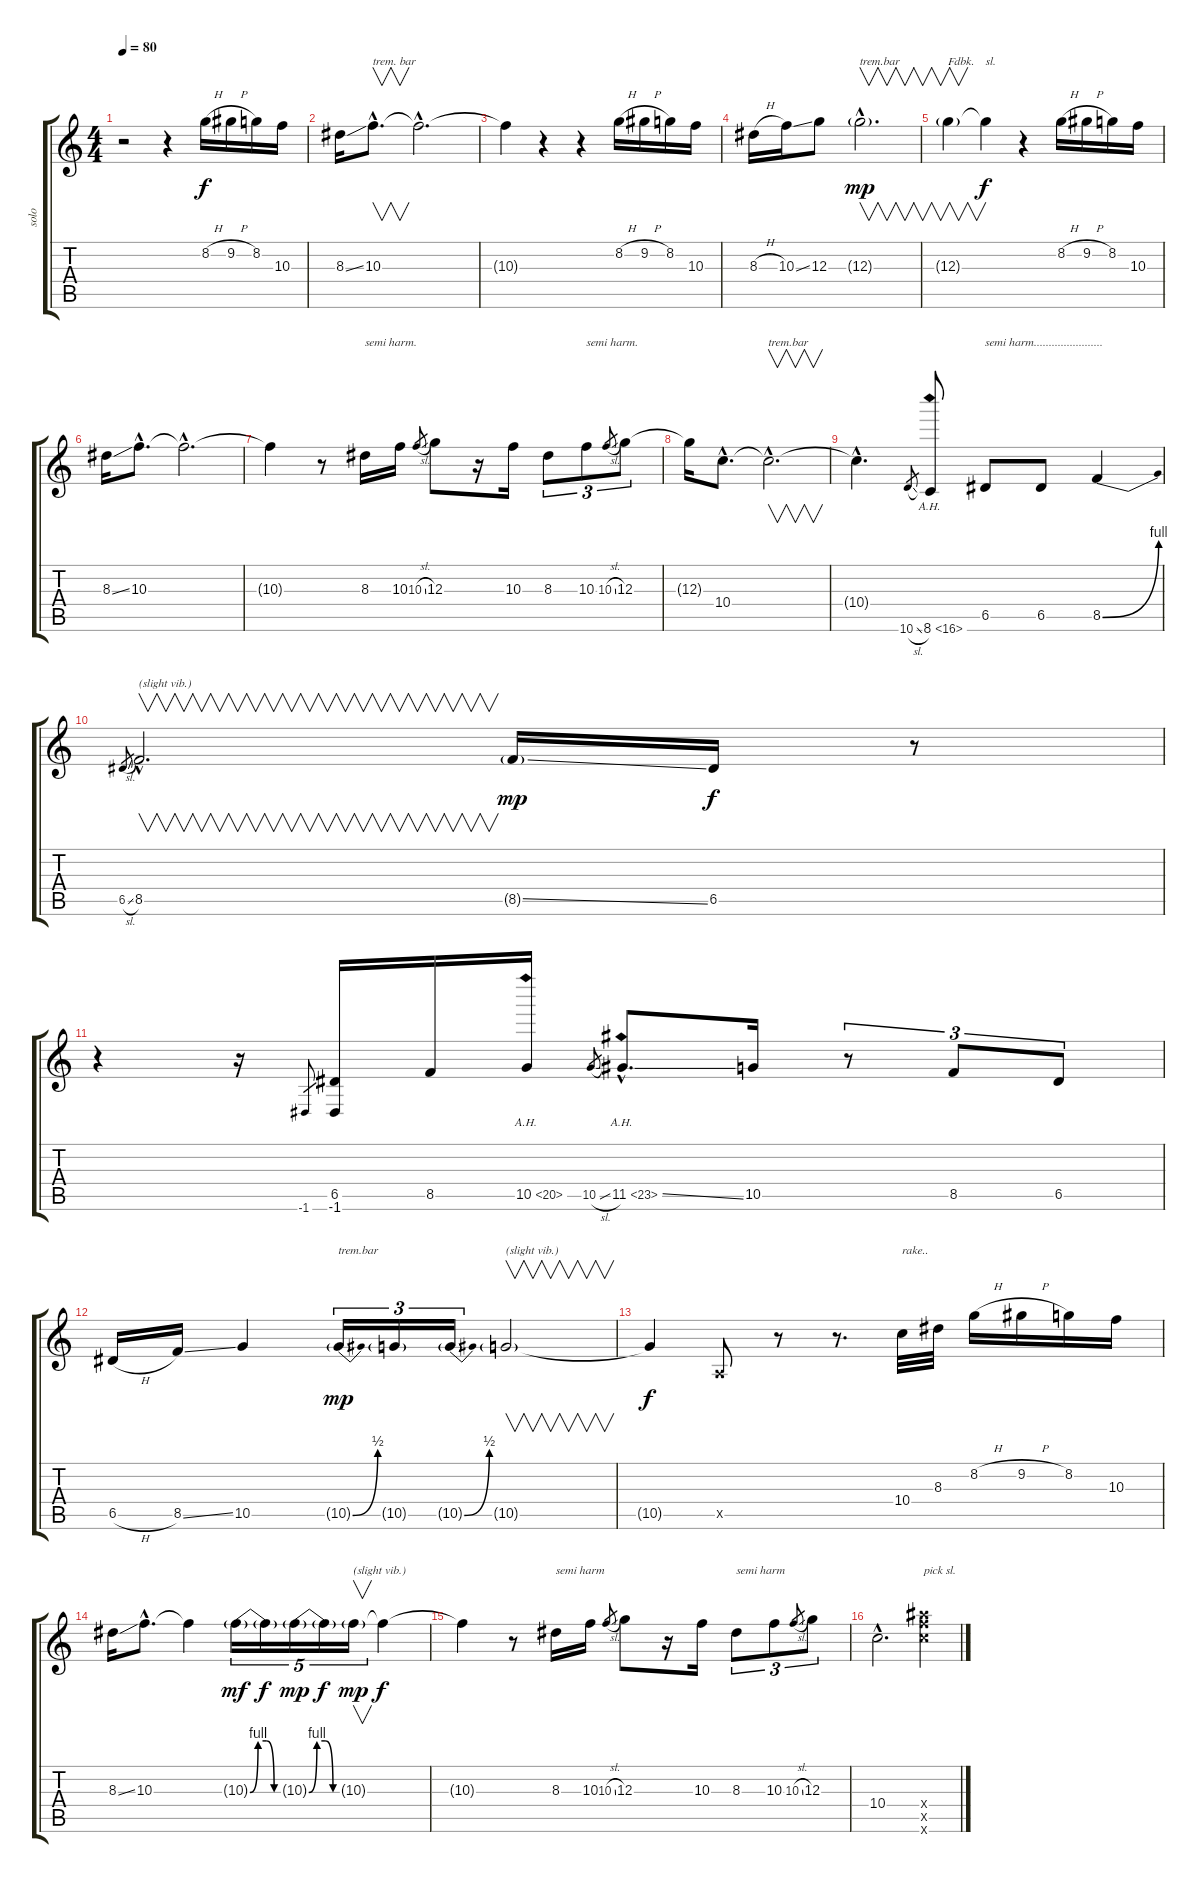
\track ("solo" "solo") {instrument distortionguitar}
\staff {score tabs}
\tuning (E4 B3 G3 D3 A2 E2) {hide}
\ts (4 4)
\tempo 80
\clef g2
\ks c
r.2{dy f instrument distortionguitar} r.4 8.2{h}.16 9.2{h}.16 8.2.16 10.3.16 |
8.3{ss}.16 10.3{hac}.8{v d txt "trem. bar"} 10.3{hac t}.2{d} |
10.3{t}.4 r.4 r.4 8.2{h}.16 9.2{h}.16 8.2.16 10.3.16 |
8.3{h}.16 10.3{ss}.16 12.3.8 12.3{g hac}.2{v d txt "trem.bar" dy mp} |
12.3{g}.4{v txt "Fdbk." instrument guitarharmonics} 12.3{t}.4{txt "sl." dy f} r.4 8.2{h}.16{instrument distortionguitar} 9.2{h}.16 8.2.16 10.3.16 |
8.3{ss}.16 10.3{hac}.8{d} 10.3{hac t}.2{d} |
10.3{t}.4 r.8 8.3.16{txt "semi harm."} 10.3.16 10.3{sl}.8{gr} 12.3.8 r.16 10.3.16 8.3.8{tu (3 2)} 10.3.8{tu (3 2) txt "semi harm."} 10.3{sl}.8{gr} 12.3.8{tu (3 2)} |
12.3{t}.16 10.4{hac}.8{d} 10.4{hac t}.2{v d txt "trem.bar"} |
10.4{hac t}.4{d} 10.6{sl}.8{gr} 8.6{ah 8}.8 6.5.8{txt "semi harm......................."} 6.5.8 8.5{be (bend 0 0 60 4)}.4 |
6.5{sl}.8{gr} 8.5{hac}.2{v d txt "(slight vib.)"} 8.5{ss g}.16{dy mp} 6.5.16{dy f} r.8 |
r.4 r.16 -1.6.8{gr} (6.5 -1.6).16 8.5.16 10.5{ah 10}.16 10.5{sl}.8{gr} 11.5{ah 12 ss hac}.8{d} 10.5.16 r.8{tu (3 2)} 8.5.8{tu (3 2)} 6.5.8{tu (3 2)} |
6.5{h}.16 8.5{ss}.16 10.5.4 10.5{be (bend 0 0 60 2) g}.16{tu (3 2) txt "trem.bar " dy mp} 10.5{g}.16{tu (3 2)} 10.5{be (bend 0 0 60 2) g}.16{tu (3 2)} 10.5{g}.2{v txt "(slight vib.)"} |
10.5{t}.4{dy f} 0.5{x}.8 r.8 r.8{d} 10.4.32{txt "rake.." instrument electricguitarmuted} 8.3.32 8.2{h}.16{instrument distortionguitar} 9.2{h}.16 8.2.16 10.3.16 |
8.3{ss}.16 10.3{hac}.8{d} 10.3{t}.4 10.3{be (custom 0 0 15 4 30 4 45 0 60 0) g}.16{tu (5 4) dy mf} 10.3{t}.16{tu (5 4) dy f} 10.3{be (custom 0 0 15 4 30 4 45 0 60 0) g}.16{tu (5 4) dy mp} 10.3{t}.16{tu (5 4) dy f} 10.3{g}.16{v tu (5 4) txt "(slight vib.)" dy mp} 10.3{t}.4{dy f} |
10.3{t}.4 r.8 8.3.16{txt "semi harm"} 10.3.16 10.3{sl}.8{gr} 12.3.8 r.16 10.3.16 8.3.8{tu (3 2) txt "semi harm"} 10.3.8{tu (3 2)} 10.3{sl}.8{gr} 12.3.8{tu (3 2)} |
10.4{hac}.2{d} (20.4{x} 20.5{x} 20.6{x}).4{txt "pick sl." instrument guitarfretnoise}
